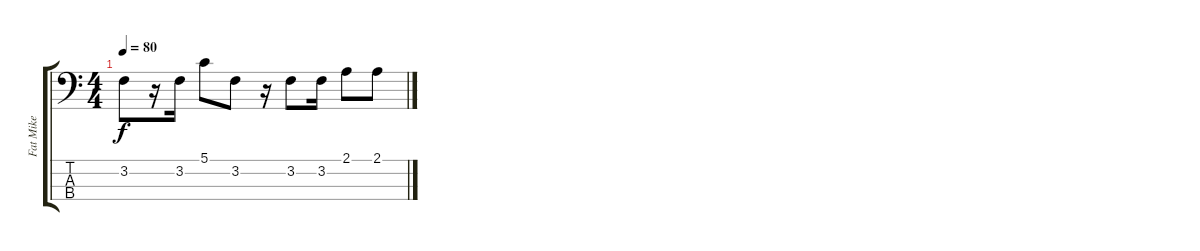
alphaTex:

\track ("Fat Mike" "Fat Mike") {instrument electricbasspick}
\staff {score tabs}
\tuning (G2 D2 A1 E1) {hide}
\ts (4 4)
\tempo 80
\clef f4
\ks c
3.2.8{dy f} r.16 3.2.16 5.1.8 3.2.8 r.16 3.2.8 3.2.16 2.1.8 2.1.8
